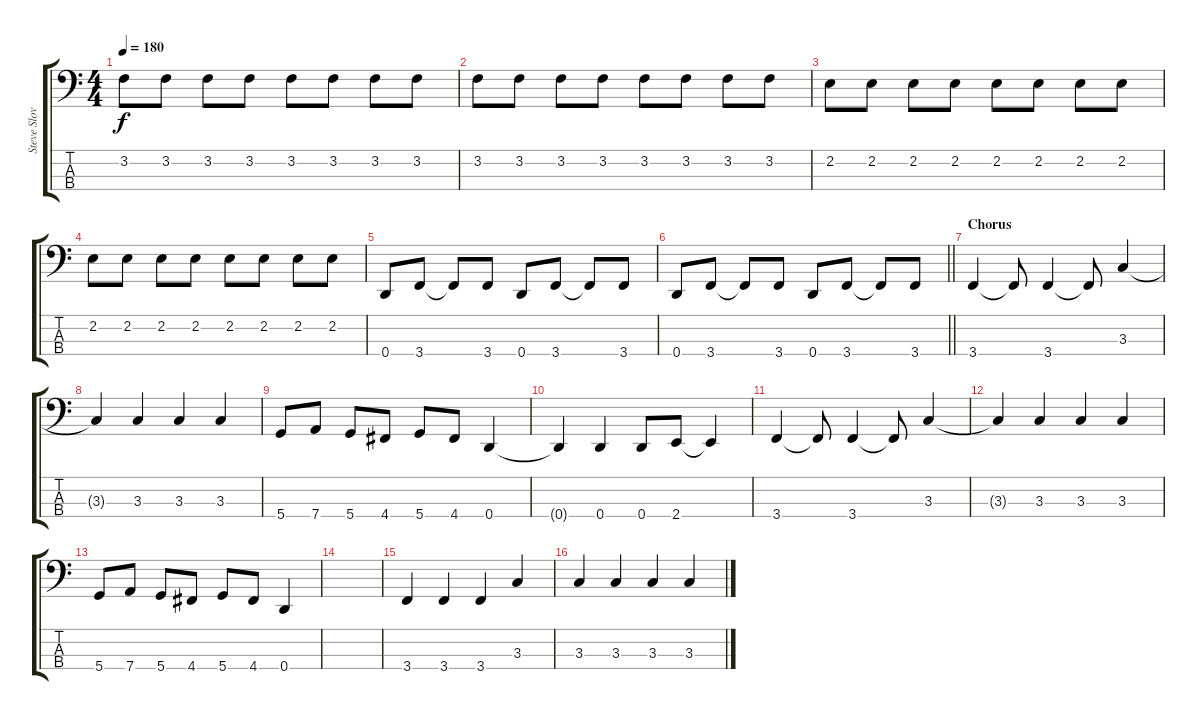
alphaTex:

\track ("Steve Slovisky" "Steve Slov") {instrument electricbasspick}
\staff {score tabs}
\tuning (G2 D2 A1 D1) {hide}
\ts (4 4)
\tempo 180
\clef f4
\ks c
3.2.8{dy f} 3.2.8 3.2.8 3.2.8 3.2.8 3.2.8 3.2.8 3.2.8 |
3.2.8 3.2.8 3.2.8 3.2.8 3.2.8 3.2.8 3.2.8 3.2.8 |
2.2.8 2.2.8 2.2.8 2.2.8 2.2.8 2.2.8 2.2.8 2.2.8 |
2.2.8 2.2.8 2.2.8 2.2.8 2.2.8 2.2.8 2.2.8 2.2.8 |
0.4.8 3.4.8 3.4{t}.8 3.4.8 0.4.8 3.4.8 3.4{t}.8 3.4.8 |
\barLineRight lightlight
0.4.8 3.4.8 3.4{t}.8 3.4.8 0.4.8 3.4.8 3.4{t}.8 3.4.8 |
\section ("" "Chorus")
3.4.4 3.4{t}.8 3.4.4 3.4{t}.8 3.3.4 |
3.3{t}.4 3.3.4 3.3.4 3.3.4 |
5.4.8 7.4.8 5.4.8 4.4.8 5.4.8 4.4.8 0.4.4 |
0.4{t}.4 0.4.4 0.4.8 2.4.8 2.4{t}.4 |
3.4.4 3.4{t}.8 3.4.4 3.4{t}.8 3.3.4 |
3.3{t}.4 3.3.4 3.3.4 3.3.4 |
5.4.8 7.4.8 5.4.8 4.4.8 5.4.8 4.4.8 0.4.4 |
|
3.4.4 3.4.4 3.4.4 3.3.4 |
3.3.4 3.3.4 3.3.4 3.3.4
